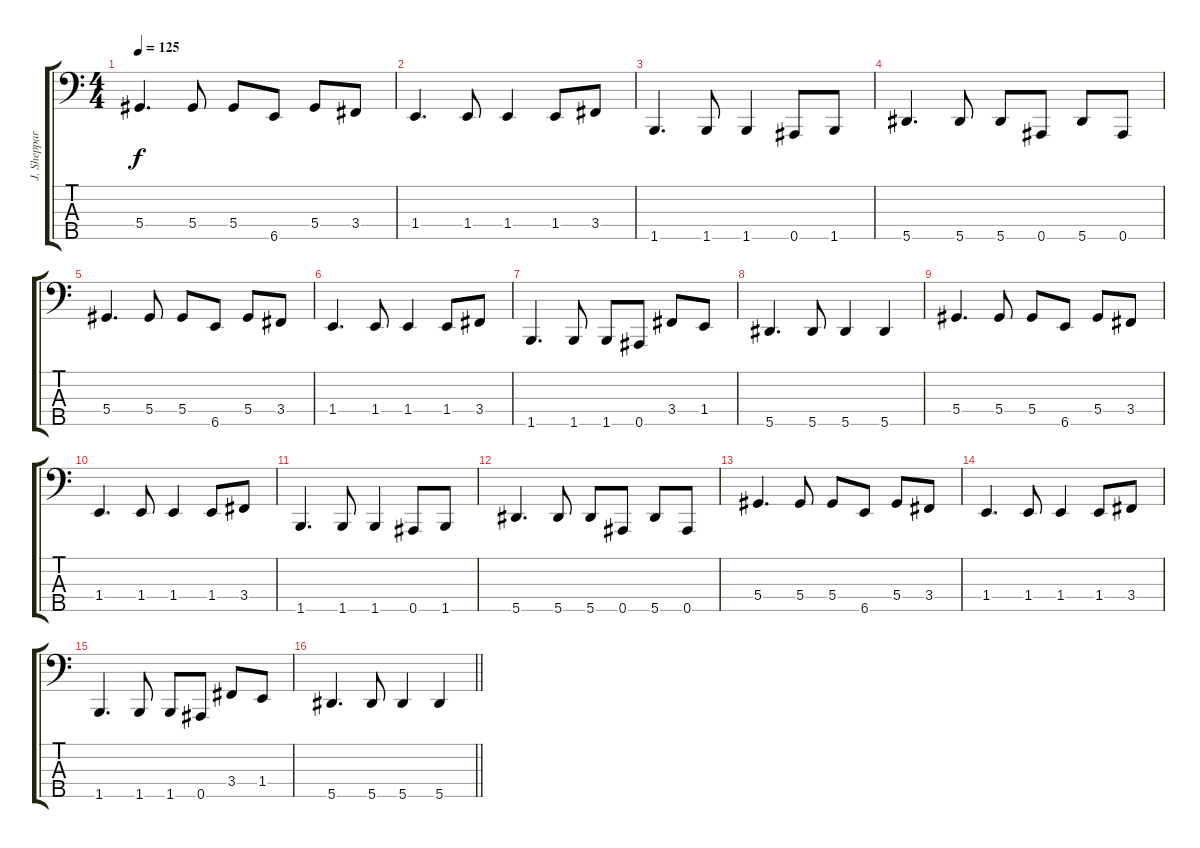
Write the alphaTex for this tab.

\track ("J. Sheppard (Bass)" "J. Sheppar") {instrument electricbassfinger}
\staff {score tabs}
\tuning (Gb2 Db2 Ab1 Eb1 Bb0) {hide}
\ts (4 4)
\section ("" "")
\tempo 125
\clef f4
\ks c
5.4.4{d dy f} 5.4.8 5.4.8 6.5.8 5.4.8 3.4.8 |
1.4.4{d} 1.4.8 1.4.4 1.4.8 3.4.8 |
1.5.4{d} 1.5.8 1.5.4 0.5.8 1.5.8 |
5.5.4{d} 5.5.8 5.5.8 0.5.8 5.5.8 0.5.8 |
5.4.4{d} 5.4.8 5.4.8 6.5.8 5.4.8 3.4.8 |
1.4.4{d} 1.4.8 1.4.4 1.4.8 3.4.8 |
1.5.4{d} 1.5.8 1.5.8 0.5.8 3.4.8 1.4.8 |
5.5.4{d} 5.5.8 5.5.4 5.5.4 |
5.4.4{d} 5.4.8 5.4.8 6.5.8 5.4.8 3.4.8 |
1.4.4{d} 1.4.8 1.4.4 1.4.8 3.4.8 |
1.5.4{d} 1.5.8 1.5.4 0.5.8 1.5.8 |
5.5.4{d} 5.5.8 5.5.8 0.5.8 5.5.8 0.5.8 |
5.4.4{d} 5.4.8 5.4.8 6.5.8 5.4.8 3.4.8 |
1.4.4{d} 1.4.8 1.4.4 1.4.8 3.4.8 |
1.5.4{d} 1.5.8 1.5.8 0.5.8 3.4.8 1.4.8 |
\barLineRight lightlight
5.5.4{d} 5.5.8 5.5.4 5.5.4
